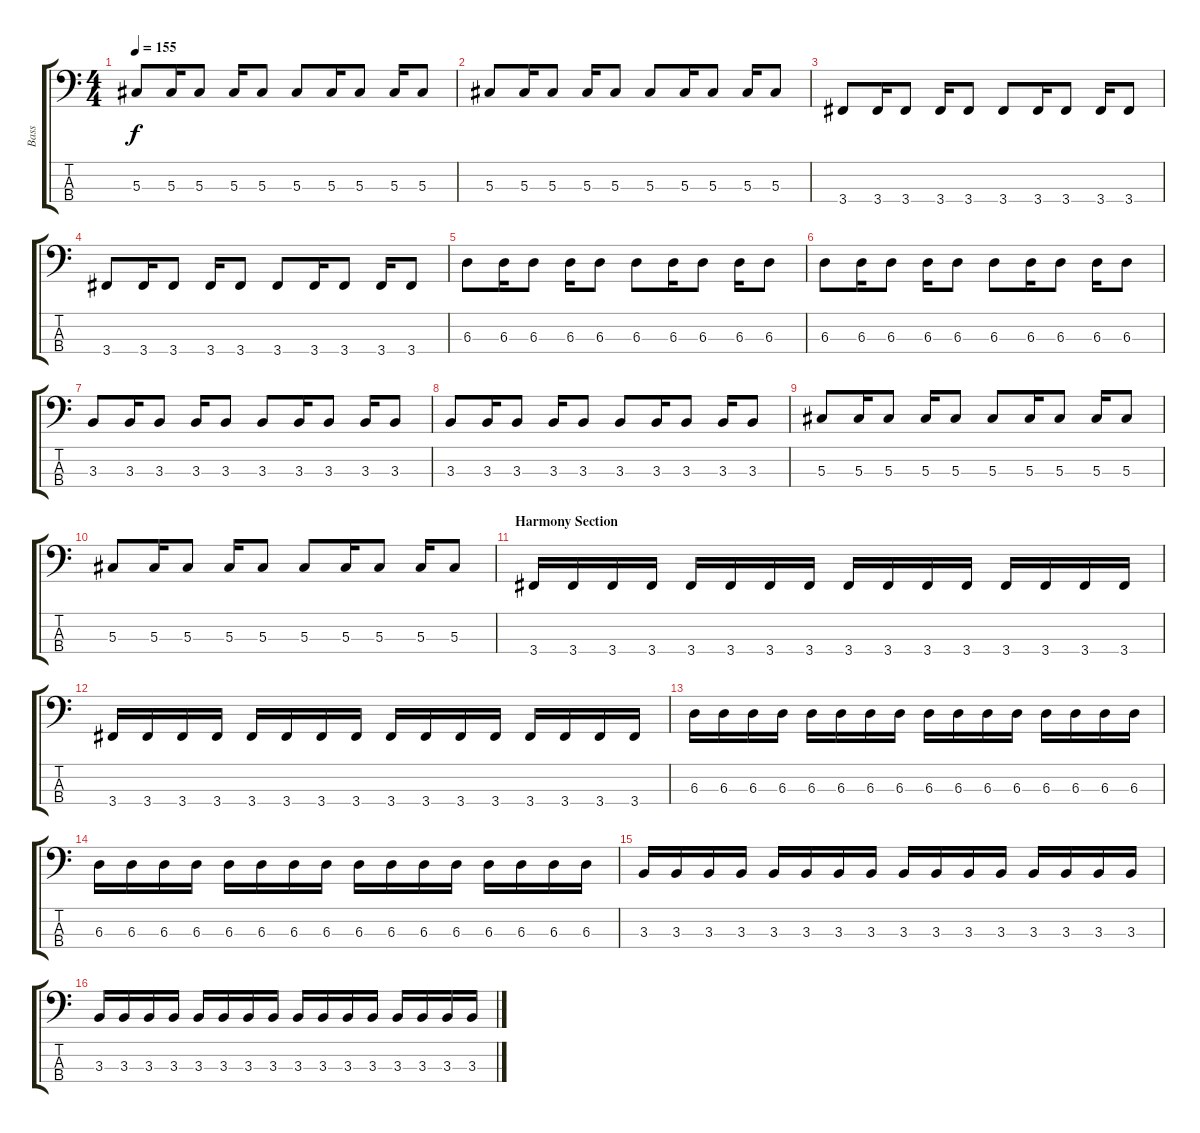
\track ("Bass" "Bass") {instrument electricbassfinger}
\staff {score tabs}
\tuning (Gb2 Db2 Ab1 Eb1) {hide}
\ts (4 4)
\tempo 155
\clef f4
\ks c
5.3.8{dy f} 5.3.16 5.3.8 5.3.16 5.3.8 5.3.8 5.3.16 5.3.8 5.3.16 5.3.8 |
5.3.8 5.3.16 5.3.8 5.3.16 5.3.8 5.3.8 5.3.16 5.3.8 5.3.16 5.3.8 |
3.4.8 3.4.16 3.4.8 3.4.16 3.4.8 3.4.8 3.4.16 3.4.8 3.4.16 3.4.8 |
3.4.8 3.4.16 3.4.8 3.4.16 3.4.8 3.4.8 3.4.16 3.4.8 3.4.16 3.4.8 |
6.3.8 6.3.16 6.3.8 6.3.16 6.3.8 6.3.8 6.3.16 6.3.8 6.3.16 6.3.8 |
6.3.8 6.3.16 6.3.8 6.3.16 6.3.8 6.3.8 6.3.16 6.3.8 6.3.16 6.3.8 |
3.3.8 3.3.16 3.3.8 3.3.16 3.3.8 3.3.8 3.3.16 3.3.8 3.3.16 3.3.8 |
3.3.8 3.3.16 3.3.8 3.3.16 3.3.8 3.3.8 3.3.16 3.3.8 3.3.16 3.3.8 |
5.3.8 5.3.16 5.3.8 5.3.16 5.3.8 5.3.8 5.3.16 5.3.8 5.3.16 5.3.8 |
5.3.8 5.3.16 5.3.8 5.3.16 5.3.8 5.3.8 5.3.16 5.3.8 5.3.16 5.3.8 |
\section ("" "Harmony Section")
3.4.16 3.4.16 3.4.16 3.4.16 3.4.16 3.4.16 3.4.16 3.4.16 3.4.16 3.4.16 3.4.16 3.4.16 3.4.16 3.4.16 3.4.16 3.4.16 |
3.4.16 3.4.16 3.4.16 3.4.16 3.4.16 3.4.16 3.4.16 3.4.16 3.4.16 3.4.16 3.4.16 3.4.16 3.4.16 3.4.16 3.4.16 3.4.16 |
6.3.16 6.3.16 6.3.16 6.3.16 6.3.16 6.3.16 6.3.16 6.3.16 6.3.16 6.3.16 6.3.16 6.3.16 6.3.16 6.3.16 6.3.16 6.3.16 |
6.3.16 6.3.16 6.3.16 6.3.16 6.3.16 6.3.16 6.3.16 6.3.16 6.3.16 6.3.16 6.3.16 6.3.16 6.3.16 6.3.16 6.3.16 6.3.16 |
3.3.16 3.3.16 3.3.16 3.3.16 3.3.16 3.3.16 3.3.16 3.3.16 3.3.16 3.3.16 3.3.16 3.3.16 3.3.16 3.3.16 3.3.16 3.3.16 |
3.3.16 3.3.16 3.3.16 3.3.16 3.3.16 3.3.16 3.3.16 3.3.16 3.3.16 3.3.16 3.3.16 3.3.16 3.3.16 3.3.16 3.3.16 3.3.16
